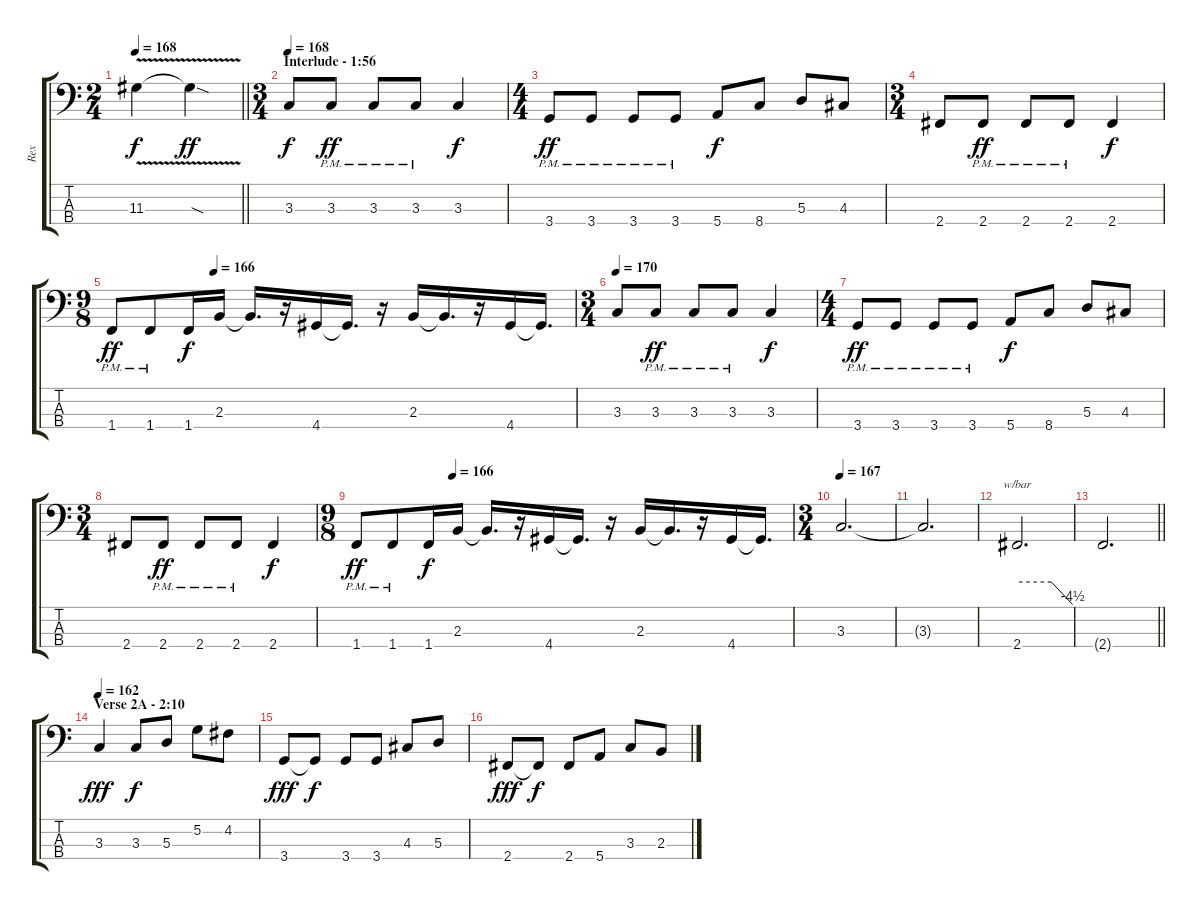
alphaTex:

\track ("Rex" "Rex") {instrument electricbasspick}
\staff {score tabs}
\tuning (G2 D2 A1 E1) {hide}
\ts (2 4)
\tempo 168
\clef f4
\barLineRight lightlight
\ks c
11.3{v}.4{dy f} 11.3{sod t}.4{dy ff} |
\ts (3 4)
\section ("" "Interlude - 1:56")
\tempo 168
3.3.8{dy f} 3.3{pm}.8{dy ff} 3.3{pm}.8 3.3{pm}.8 3.3.4{dy f} |
\ts (4 4)
3.4{pm}.8{dy ff} 3.4{pm}.8 3.4{pm}.8 3.4{pm}.8 5.4.8{dy f} 8.4.8 5.3.8 4.3.8 |
\ts (3 4)
2.4.8 2.4{pm}.8{dy ff} 2.4{pm}.8 2.4{pm}.8 2.4.4{dy f} |
\ts (9 8)
\tempo (166 0.2222222222222222)
1.4{pm}.8{dy ff} 1.4{pm}.8 1.4.16{dy f} 2.3.16 2.3{t}.16{d} r.16 4.4.16 4.4{t}.16{d} r.16 2.3.16 2.3{t}.16{d} r.16 4.4.16 4.4{t}.16{d} |
\ts (3 4)
\tempo 170
3.3.8 3.3{pm}.8{dy ff} 3.3{pm}.8 3.3{pm}.8 3.3.4{dy f} |
\ts (4 4)
3.4{pm}.8{dy ff} 3.4{pm}.8 3.4{pm}.8 3.4{pm}.8 5.4.8{dy f} 8.4.8 5.3.8 4.3.8 |
\ts (3 4)
2.4.8 2.4{pm}.8{dy ff} 2.4{pm}.8 2.4{pm}.8 2.4.4{dy f} |
\ts (9 8)
\tempo (166 0.2222222222222222)
1.4{pm}.8{dy ff} 1.4{pm}.8 1.4.16{dy f} 2.3.16 2.3{t}.16{d} r.16 4.4.16 4.4{t}.16{d} r.16 2.3.16 2.3{t}.16{d} r.16 4.4.16 4.4{t}.16{d} |
\ts (3 4)
\tempo 167
3.3.2{d} |
3.3{t}.2{d} |
2.4.2{d tbe (custom default 0 0 37 0 60 -18)} |
\barLineRight lightlight
2.4{t}.2{d} |
\section ("" "Verse 2A - 2:10")
\tempo 162
3.3.4{dy fff volume 14 balance 8} 3.3.8{dy f} 5.3.8 5.2.8 4.2.8 |
3.4.8{dy fff} 3.4{t}.8{dy f} 3.4.8 3.4.8 4.3.8 5.3.8 |
2.4.8{dy fff} 2.4{t}.8{dy f} 2.4.8 5.4.8 3.3.8 2.3.8
